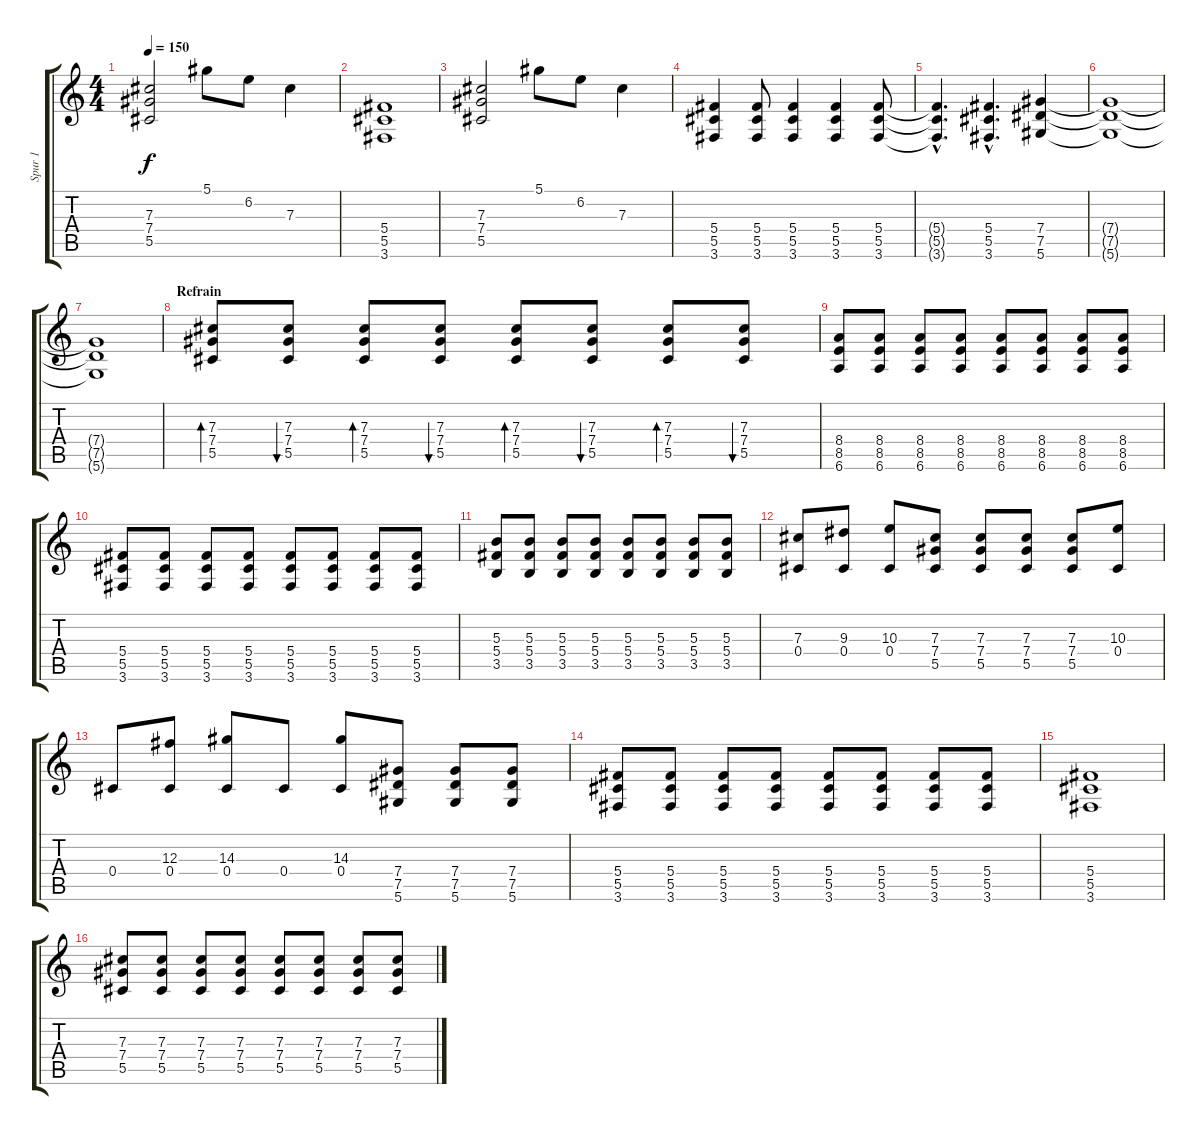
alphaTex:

\track ("Spur 1" "Spur 1") {instrument distortionguitar}
\staff {score tabs}
\tuning (Eb4 Bb3 Gb3 Db3 Ab2 Eb2) {hide}
\ts (4 4)
\tempo 150
\clef g2
\ks c
(7.3 7.4 5.5).2{dy f} 5.1.8 6.2.8 7.3.4 |
(5.4 5.5 3.6).1 |
(7.3 7.4 5.5).2 5.1.8 6.2.8 7.3.4 |
(5.4 5.5 3.6).4 (5.4 5.5 3.6).8 (5.4 5.5 3.6).4 (5.4 5.5 3.6).4 (5.4 5.5 3.6).8 |
(5.4{hac t} 5.5{hac t} 3.6{hac t}).4{d} (5.4{hac} 5.5{hac} 3.6{hac}).4{d} (7.4 7.5 5.6).4 |
(7.4{t} 7.5{t} 5.6{t}).1 |
(7.4{t} 7.5{t} 5.6{t}).1 |
\section ("" "Refrain")
(7.3 7.4 5.5).8{bd 30 volume 15} (7.3 7.4 5.5).8{bu 30} (7.3 7.4 5.5).8{bd 30} (7.3 7.4 5.5).8{bu 30} (7.3 7.4 5.5).8{bd 30} (7.3 7.4 5.5).8{bu 30} (7.3 7.4 5.5).8{bd 30} (7.3 7.4 5.5).8{bu 30} |
(8.4 8.5 6.6).8 (8.4 8.5 6.6).8 (8.4 8.5 6.6).8 (8.4 8.5 6.6).8 (8.4 8.5 6.6).8 (8.4 8.5 6.6).8 (8.4 8.5 6.6).8 (8.4 8.5 6.6).8 |
(5.4 5.5 3.6).8 (5.4 5.5 3.6).8 (5.4 5.5 3.6).8 (5.4 5.5 3.6).8 (5.4 5.5 3.6).8 (5.4 5.5 3.6).8 (5.4 5.5 3.6).8 (5.4 5.5 3.6).8 |
(5.3 5.4 3.5).8 (5.3 5.4 3.5).8 (5.3 5.4 3.5).8 (5.3 5.4 3.5).8 (5.3 5.4 3.5).8 (5.3 5.4 3.5).8 (5.3 5.4 3.5).8 (5.3 5.4 3.5).8 |
(7.3 0.4).8 (9.3 0.4).8 (10.3 0.4).8 (7.3 7.4 5.5).8 (7.3 7.4 5.5).8 (7.3 7.4 5.5).8 (7.3 7.4 5.5).8 (10.3 0.4).8 |
0.4.8 (12.3 0.4).8 (14.3 0.4).8 0.4.8 (14.3 0.4).8 (7.4 7.5 5.6).8 (7.4 7.5 5.6).8 (7.4 7.5 5.6).8 |
(5.4 5.5 3.6).8 (5.4 5.5 3.6).8 (5.4 5.5 3.6).8 (5.4 5.5 3.6).8 (5.4 5.5 3.6).8 (5.4 5.5 3.6).8 (5.4 5.5 3.6).8 (5.4 5.5 3.6).8 |
(5.4 5.5 3.6).1 |
(7.3 7.4 5.5).8 (7.3 7.4 5.5).8 (7.3 7.4 5.5).8 (7.3 7.4 5.5).8 (7.3 7.4 5.5).8 (7.3 7.4 5.5).8 (7.3 7.4 5.5).8 (7.3 7.4 5.5).8
